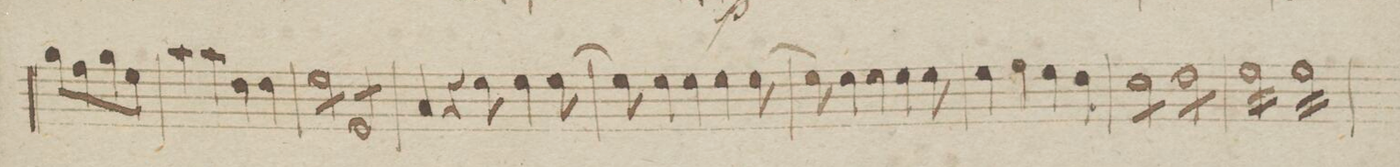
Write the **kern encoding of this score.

**kern	**dynam
*I"Viola	*
*clefC3	*
*k[b-e-]	*
*met(c)	*
*M4/4	*
8a\L	.
8g\	.
8a\	.
8f\J	.
=86	=86
4b-\	.
4b-\	.
4e-\	.
4e-\	.
=87	=87
*tremolo	*
8f\L	.
8f\	.
8f\	.
8f\J	.
8F/L	.
8F/	.
8F/	.
8F/J	.
=88	=88
*Xtremolo	*
4B-/	.
4r	.
8f\	.
4f\	.
[8f\	.
=89	=89
8f\]	.
4f\	.
4f\	.
4f\	.
[8f\	.
=90	=90
8f\]	.
4f\	.
4f\	.
4f\	.
8f\	.
=91	=91
4f\	.
4g\	.
4f\	.
4e-\	.
=92	=92
*tremolo	*
8d\L	.
8d\	.
8d\	.
8d\J	.
8e-\L	.
8e-\	.
8e-\	.
8e-\J	.
=93	=93
16f\L	.
16f\	.
16f\	.
16f\	.
16f\	.
16f\	.
16f\	.
16f\J	.
16f\L	.
16f\	.
16f\	.
16f\	.
16f\	.
16f\	.
16f\	.
16f\J	.
*Xtremolo	*
=94	=94
*-	*-
